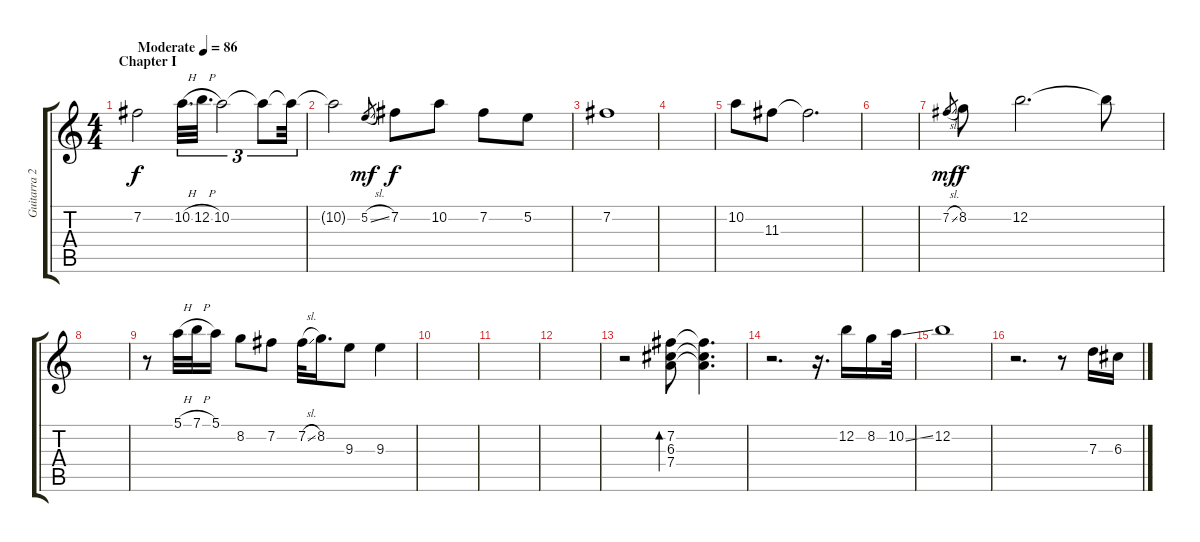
\track ("Guitarra 2" "Guitarra 2") {instrument acousticguitarnylon}
\staff {score tabs}
\tuning (E4 B3 G3 D3 A2 E2) {hide}
\ts (4 4)
\section ("" "Chapter I")
\tempo (86 "Moderate")
\clef g2
\ks c
7.2.2{dy f instrument acousticguitarnylon} 10.2{h}.32{d tu (3 2)} 12.2{h}.32{d tu (3 2)} 10.2.2{tu (3 2)} 10.2{t}.8{tu (3 2)} 10.2{t}.32{tu (3 2)} |
10.2{t}.2 5.2{sl}.8{gr dy mf} 7.2.8{dy f} 10.2.8 7.2.8 5.2.8 |
7.2.1 |
|
10.2.8 11.3.8 11.3{t}.2{d} |
|
7.2{sl}.8{gr dy mf} 8.2.8{dy f} 12.2.2{d} 12.2{t}.8 |
|
r.8 5.1{h}.32 7.1{h}.32 5.1.16 8.2.8 7.2.8 7.2{sl}.32 8.2.16{d} 9.3.8 9.3.4 |
|
|
|
r.2 (7.2 6.3 7.4).8{bd 480} (7.2{t} 6.3{t} 7.4{t}).4{d} |
r.2{d} r.16{d} 12.2.16 8.2.16 10.2{ss}.32 |
12.2.1 |
r.2{d} r.8 7.3.16 6.3.16
